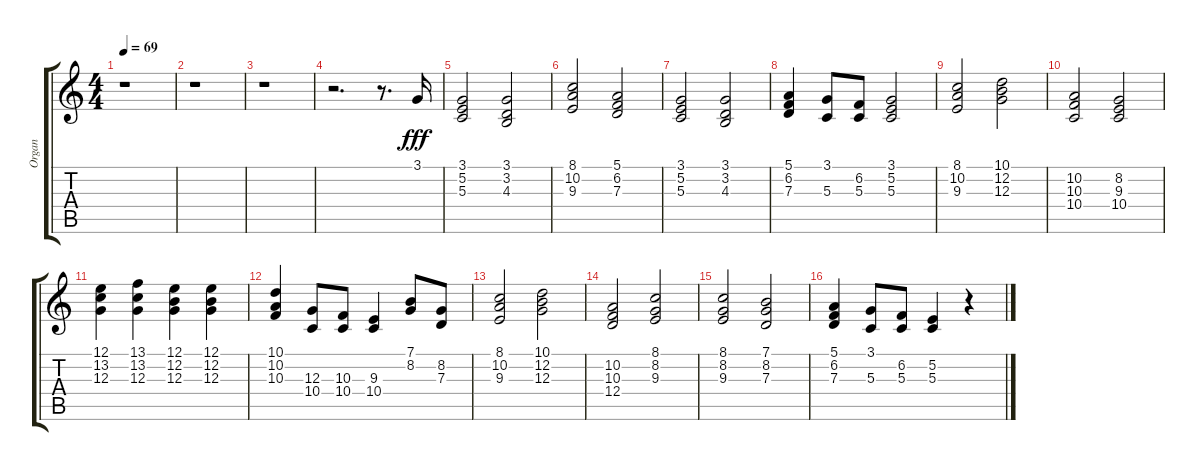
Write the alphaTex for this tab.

\track ("Organ" "Organ") {instrument churchorgan}
\staff {score tabs}
\tuning (E4 B3 G3 D3 A2 E2) {hide}
\ts (4 4)
\tempo 69
\clef g2
\ks c
r.1{dy fff} |
r.1 |
r.1 |
r.2{d} r.8{d} 3.1.16 |
(3.1 5.2 5.3).2 (3.1 3.2 4.3).2 |
(8.1 10.2 9.3).2 (5.1 6.2 7.3).2 |
(3.1 5.2 5.3).2 (3.1 3.2 4.3).2 |
(5.1 6.2 7.3).4 (3.1 5.3).8 (6.2 5.3).8 (3.1 5.2 5.3).2 |
(8.1 10.2 9.3).2 (10.1 12.2 12.3).2 |
(10.2 10.3 10.4).2 (8.2 9.3 10.4).2 |
(12.1 13.2 12.3).4 (13.1 13.2 12.3).4 (12.1 12.2 12.3).4 (12.1 12.2 12.3).4 |
(10.1 10.2 10.3).4 (12.3 10.4).8 (10.3 10.4).8 (9.3 10.4).4 (7.1 8.2).8 (8.2 7.3).8 |
(8.1 10.2 9.3).2 (10.1 12.2 12.3).2 |
(10.2 10.3 12.4).2 (8.1 8.2 9.3).2 |
(8.1 8.2 9.3).2 (7.1 8.2 7.3).2 |
(5.1 6.2 7.3).4 (3.1 5.3).8 (6.2 5.3).8 (5.2 5.3).4 r.4
